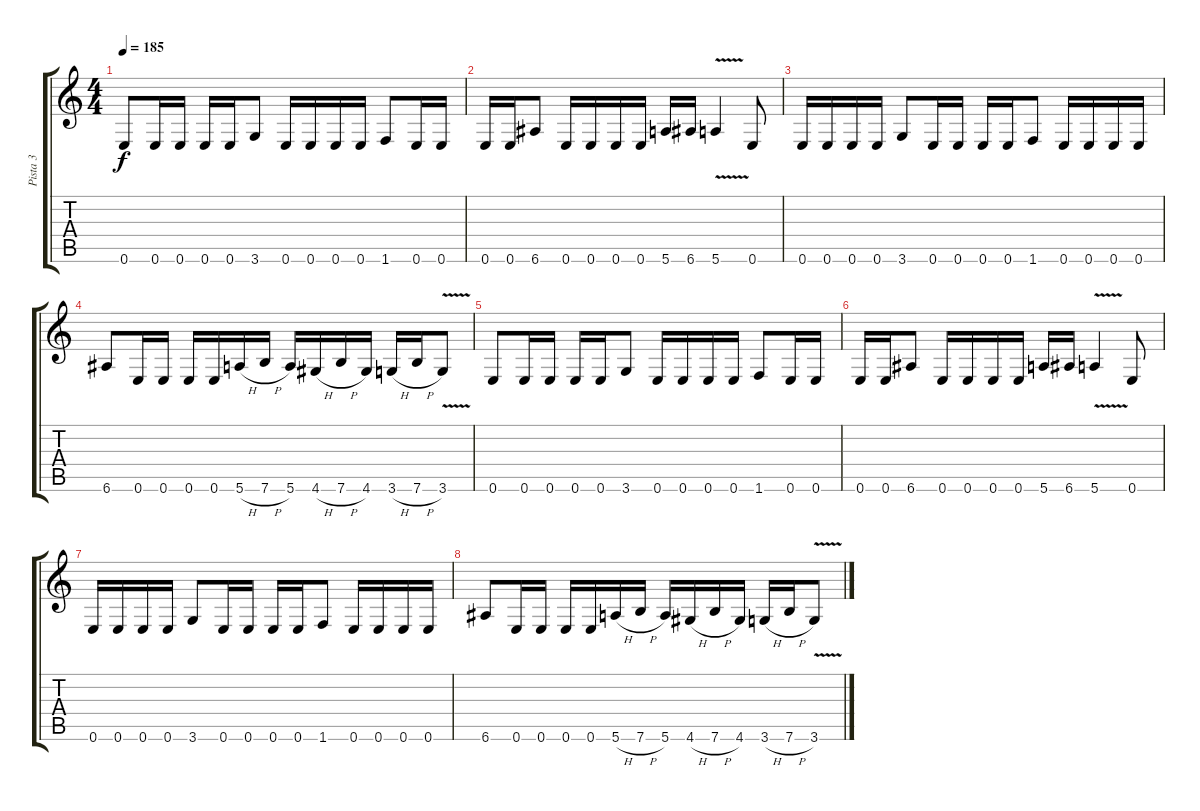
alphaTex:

\track ("Pista 3" "Pista 3") {instrument electricbasspick}
\staff {score tabs}
\tuning (E4 B3 G3 D3 A2 E2) {hide}
\ts (4 4)
\tempo 185
\clef g2
\ks c
0.6.8{dy f} 0.6.16 0.6.16 0.6.16 0.6.16 3.6.8 0.6.16 0.6.16 0.6.16 0.6.16 1.6.8 0.6.16 0.6.16 |
0.6.16 0.6.16 6.6.8 0.6.16 0.6.16 0.6.16 0.6.16 5.6.16 6.6.16 5.6{v}.4 0.6.8 |
0.6.16 0.6.16 0.6.16 0.6.16 3.6.8 0.6.16 0.6.16 0.6.16 0.6.16 1.6.8 0.6.16 0.6.16 0.6.16 0.6.16 |
6.6.8 0.6.16 0.6.16 0.6.16 0.6.16 5.6{h}.16 7.6{h}.16 5.6.16 4.6{h}.16 7.6{h}.16 4.6.16 3.6{h}.16 7.6{h}.16 3.6{v}.8 |
0.6.8 0.6.16 0.6.16 0.6.16 0.6.16 3.6.8 0.6.16 0.6.16 0.6.16 0.6.16 1.6.8 0.6.16 0.6.16 |
0.6.16 0.6.16 6.6.8 0.6.16 0.6.16 0.6.16 0.6.16 5.6.16 6.6.16 5.6{v}.4 0.6.8 |
0.6.16 0.6.16 0.6.16 0.6.16 3.6.8 0.6.16 0.6.16 0.6.16 0.6.16 1.6.8 0.6.16 0.6.16 0.6.16 0.6.16 |
6.6.8 0.6.16 0.6.16 0.6.16 0.6.16 5.6{h}.16 7.6{h}.16 5.6.16 4.6{h}.16 7.6{h}.16 4.6.16 3.6{h}.16 7.6{h}.16 3.6{v}.8
